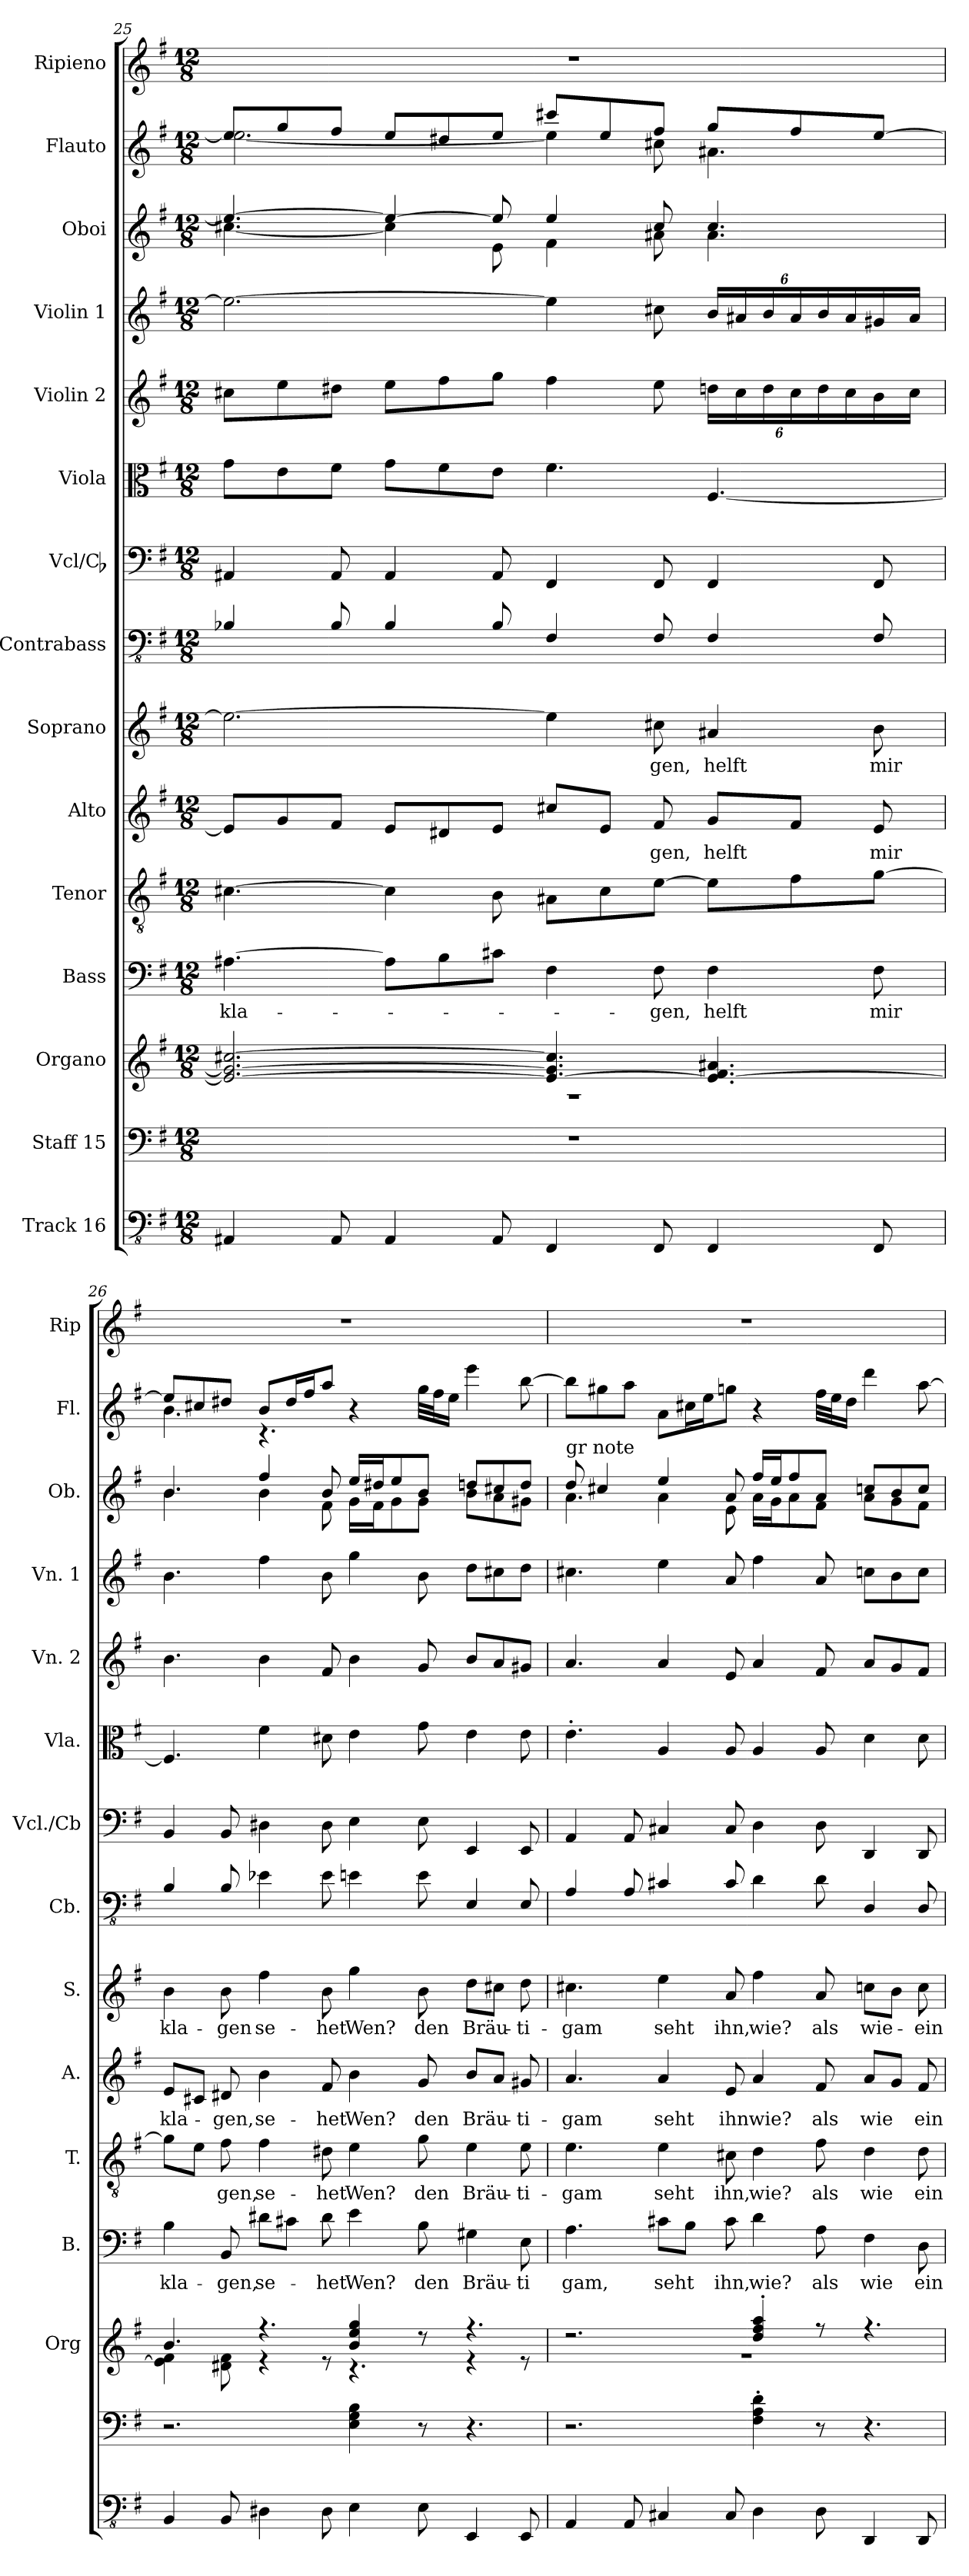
**kern	**kern	**kern	**kern	**text	**kern	**text	**kern	**text	**kern	**text	**kern	**kern	**kern	**kern	**kern	**kern	**kern	**kern
*part15	*part14	*part13	*part12	*part12	*part11	*part11	*part10	*part10	*part9	*part9	*part8	*part7	*part6	*part5	*part4	*part3	*part2	*part1
*staff15	*staff14	*staff13	*staff12	*staff12	*staff11	*staff11	*staff10	*staff10	*staff9	*staff9	*staff8	*staff7	*staff6	*staff5	*staff4	*staff3	*staff2	*staff1
*I"Track 16	*I"Staff 15	*I"Organo	*I"Bass	*	*I"Tenor	*	*I"Alto	*	*I"Soprano	*	*I"Contrabass	*I"Vcl/Cb	*I"Viola	*I"Violin 2	*I"Violin 1	*I"Oboi	*I"Flauto	*I"Ripieno
*	*	*I'Org	*I'B.	*	*I'T.	*	*I'A.	*	*I'S.	*	*I'Cb.	*I'Vcl./Cb	*I'Vla.	*I'Vn. 2	*I'Vn. 1	*I'Ob.	*I'Fl.	*I'Rip
!!LO:PB:g=z
*clefFv4	*clefF4	*clefG2	*clefF4	*	*clefGv2	*	*clefG2	*	*clefG2	*	*clefFv4	*clefF4	*clefC3	*clefG2	*clefG2	*clefG2	*clefG2	*clefG2
*	*	*	*	*	*	*	*	*	*	*	*ITrd7c12	*	*	*	*	*	*	*
*k[f#]	*k[f#]	*k[f#]	*k[f#]	*	*k[f#]	*	*k[f#]	*	*k[f#]	*	*k[f#]	*k[f#]	*k[f#]	*k[f#]	*k[f#]	*k[f#]	*k[f#]	*k[f#]
*M12/8	*M12/8	*M12/8	*M12/8	*	*M12/8	*	*M12/8	*	*M12/8	*	*M12/8	*M12/8	*M12/8	*M12/8	*M12/8	*M12/8	*M12/8	*M12/8
=25	=25	=25	=25	=25	=25	=25	=25	=25	=25	=25	=25	=25	=25	=25	=25	=25	=25	=25
*	*	*^	*	*	*	*	*	*	*	*	*	*	*	*	*	*^	*^	*
4AAA#X/	1.r	2.e/_ 2.g/_ [2.cc#X/	1.r	[4.A#X\	kla-	[4.c#X\	.	8e/L]	.	2.ee\_	.	4BBB-X/	4AA#X/	8g\L	8cc#X\L	2.ee\_	4.ee/_	[4.cc#X\	8ee/L]	[2.ee\	1.r
.	.	.	.	.	.	.	.	8g/	.	.	.	.	.	8e\	8ee\	.	.	.	8gg/	.	.
8AAA#/	.	.	.	.	.	.	.	8f#/J	.	.	.	8BBB-/	8AA#/	8f#\J	8dd#X\J	.	.	.	8ff#/J	.	.
4AAA#/	.	.	.	8A#\L]	.	4c#\]	.	8e/L	.	.	.	4BBB-/	4AA#/	8g\L	8ee\L	.	4ee/_	4cc#\]	8ee/L	.	.
.	.	.	.	8B\	.	.	.	8d#X/	.	.	.	.	.	8f#\	8ff#\	.	.	.	8dd#X/	.	.
8AAA#/	.	.	.	8c#X\J	.	8B\	.	8e/J	.	.	.	8BBB-/	8AA#/	8e\J	8gg\J	.	8ee/]	8e\	8ee/J	.	.
4FFF#/	.	4.e/_ 4.g/] 4.cc#/]	.	4F#\	.	8A#X\L	.	8cc#X/L	.	4ee\]	.	4FFF#/	4FF#/	4.f#\	4ff#\	4ee\]	4ee/	4f#\	8ccc#X/L	4ee\]	.
.	.	.	.	.	.	8c#\	.	8e/J	.	.	.	.	.	.	.	.	.	.	8ee/	.	.
8FFF#/	.	.	.	8F#\	-gen,	[8e\J	.	8f#/	-gen,	8cc#X\	gen,	8FFF#/	8FF#/	.	8ee\	8cc#X\	8cc#/	8a#X\	8ff#/J	8cc#X\	.
*	*	*	*	*	*	*	*	*	*	*	*	*	*	*	*Xbrackettup	*Xbrackettup	*	*	*	*	*
4FFF#/	.	4.e/_ 4.f#/ 4.a#X/	.	4F#\	helft	8e\L]	.	8g/L	helft	4a#X/	helft	4FFF#/	4FF#/	[4.F#/	24ddn\LL	24b/LL	4.cc#/	4.a#\	8gg/L	4.a#X\	.
.	.	.	.	.	.	.	.	.	.	.	.	.	.	.	24cc#\	24a#X/	.	.	.	.	.
.	.	.	.	.	.	.	.	.	.	.	.	.	.	.	24dd\	24b/	.	.	.	.	.
.	.	.	.	.	.	8f#\	.	8f#/J	.	.	.	.	.	.	24cc#\	24a#/	.	.	8ff#/	.	.
.	.	.	.	.	.	.	.	.	.	.	.	.	.	.	24dd\	24b/	.	.	.	.	.
.	.	.	.	.	.	.	.	.	.	.	.	.	.	.	24cc#\	24a#/	.	.	.	.	.
8FFF#/	.	.	.	8F#\	mir	[8g\J	.	8e/	mir	8b\	mir	8FFF#/	8FF#/	.	16b\	16g#X/	.	.	[8ee/J	.	.
.	.	.	.	.	.	.	.	.	.	.	.	.	.	.	16cc#\JJ	16a#/JJ	.	.	.	.	.
!!LO:PB:g=z
=26	=26	=26	=26	=26	=26	=26	=26	=26	=26	=26	=26	=26	=26	=26	=26	=26	=26	=26	=26	=26	=26
4BBB/	2.r	4.b/	4e\] 4f#\	4B\	kla-	8g\L]	.	8e/L	kla-	4b\	kla-	4BBB/	4BB/	4.F#/]	4.b\	4.b\	4.b/	4.b\	8ee/L]	4.b\	1.r
.	.	.	.	.	.	8e\J	.	8c#X/J	.	.	.	.	.	.	.	.	.	.	8cc#X/	.	.
8BBB/	.	.	8d#X\ 8f#\	8BB/	-gen,	8f#\	gen,	8d#X/	-gen,	8b\	-gen	8BBB/	8BB/	.	.	.	.	.	8dd#X/J	.	.
4DD#X\	.	4.r	4r	8d#X\L	se-	4f#\	se-	4b\	se-	4ff#\	se-	4EE-X\	4D#X\	4f#\	4b\	4ff#\	4ff#/	4b\	8b/L	4.r	.
.	.	.	.	8c#X\J	.	.	.	.	.	.	.	.	.	.	.	.	.	.	16dd#/L	.	.
.	.	.	.	.	.	.	.	.	.	.	.	.	.	.	.	.	.	.	16ff#/J	.	.
8DD#\	.	.	8r	8d#\	-het	8d#X\	-het	8f#/	-het	8b\	-het	8EE-\	8D#\	8d#X\	8f#/	8b\	8b/	8f#\	8aa/J	.	.
4EE\	4E\ 4G\ 4B\	4b/ 4ee/ 4gg/	4.r	4e\	Wen?	4e\	Wen?	4b\	Wen?	4gg\	Wen?	4EEn\	4E\	4e\	4b\	4gg\	16ee/LL	16g\LL	4r	2.ryy	.
.	.	.	.	.	.	.	.	.	.	.	.	.	.	.	.	.	16dd#X/J	16f#\J	.	.	.
.	.	.	.	.	.	.	.	.	.	.	.	.	.	.	.	.	8ee/	8g\	.	.	.
8EE\	8r	8r	.	8B\	den	8g\	den	8g/	den	8b\	den	8EE\	8E\	8g\	8g/	8b\	8b/J	8g\J	32gg\LLL	.	.
.	.	.	.	.	.	.	.	.	.	.	.	.	.	.	.	.	.	.	32ff#\J	.	.
.	.	.	.	.	.	.	.	.	.	.	.	.	.	.	.	.	.	.	16ee\JJ	.	.
4EEE/	4.r	4.r	4r	4G#X\	Bräu-	4e\	Bräu-	8b/L	Bräu-	8dd\L	Bräu-	4EEE/	4EE/	4e\	8b/L	8dd\L	8ddn/L	8b\L	4eee\	.	.
.	.	.	.	.	.	.	.	8a/J	.	8cc#X\J	.	.	.	.	8a/	8cc#X\	8cc#X/	8a\	.	.	.
8EEE/	.	.	8r	8E\	-ti	8e\	-ti-	8g#X/	-ti-	8dd\	-ti-	8EEE/	8EE/	8e\	8g#X/J	8dd\J	8dd/J	8g#X\J	[8bb\	.	.
*	*	*	*	*	*	*	*	*	*	*	*	*	*	*	*	*	*	*	*v	*v	*
=27	=27	=27	=27	=27	=27	=27	=27	=27	=27	=27	=27	=27	=27	=27	=27	=27	=27	=27	=27	=27
!	!	!	!	!	!	!	!	!	!	!	!	!	!	!	!	!	!LO:TX:a:t=gr note	!	!	!
4AAA/	2.r	2.r	1.r	4.A\	gam,	4.e\	-gam	4.a/	-gam	4.cc#X\	-gam	4AAA/	4AA/	4.e'\	4.a/	4.cc#X\	8dd/	4.a\	8bb\L]	1.r
.	.	.	.	.	.	.	.	.	.	.	.	.	.	.	.	.	4cc#X/	.	8gg#X\	.
8AAA/	.	.	.	.	.	.	.	.	.	.	.	8AAA/	8AA/	.	.	.	.	.	8aa\J	.
4CC#X/	.	.	.	8c#X\L	seht	4e\	seht	4a/	seht	4ee\	seht	4CC#X/	4C#X/	4A/	4a/	4ee\	4ee/	4a\	8a\L	.
.	.	.	.	8B\J	.	.	.	.	.	.	.	.	.	.	.	.	.	.	16cc#X\L	.
.	.	.	.	.	.	.	.	.	.	.	.	.	.	.	.	.	.	.	16ee\J	.
8CC#/	.	.	.	8c#\	ihn,	8c#X\	ihn,	8e/	ihn	8a/	ihn,	8CC#/	8C#/	8A/	8e/	8a/	8a/	8e\	8ggn\J	.
4DD\	4F#\' 4A\' 4d\'	4dd/' 4ff#/' 4aa/'	.	4d\	wie?	4d\	wie?	4a/	wie?	4ff#\	wie?	4DD\	4D\	4A/	4a/	4ff#\	16ff#/LL	16a\LL	4r	.
.	.	.	.	.	.	.	.	.	.	.	.	.	.	.	.	.	16ee/J	16g\J	.	.
.	.	.	.	.	.	.	.	.	.	.	.	.	.	.	.	.	8ff#/	8a\	.	.
8DD\	8r	8r	.	8A\	als	8f#\	als	8f#/	als	8a/	als	8DD\	8D\	8A/	8f#/	8a/	8a/J	8f#\J	32ff#\LLL	.
.	.	.	.	.	.	.	.	.	.	.	.	.	.	.	.	.	.	.	32ee\J	.
.	.	.	.	.	.	.	.	.	.	.	.	.	.	.	.	.	.	.	16dd\JJ	.
4DDD/	4.r	4.r	.	4F#\	wie	4d\	wie	8a/L	wie	8ccn\L	wie-	4DDD/	4DD/	4d\	8a/L	8ccn\L	8ccn/L	8a\L	4ddd\	.
.	.	.	.	.	.	.	.	8g/J	.	8b\J	.	.	.	.	8g/	8b\	8b/	8g\	.	.
8DDD/	.	.	.	8D\	ein	8d\	ein	8f#/	ein	8cc\	-ein	8DDD/	8DD/	8d\	8f#/J	8cc\J	8cc/J	8f#\J	[8aa\	.
*	*	*v	*v	*	*	*	*	*	*	*	*	*	*	*	*	*	*v	*v	*	*
=	=	=	=	=	=	=	=	=	=	=	=	=	=	=	=	=	=	=
*-	*-	*-	*-	*-	*-	*-	*-	*-	*-	*-	*-	*-	*-	*-	*-	*-	*-	*-
